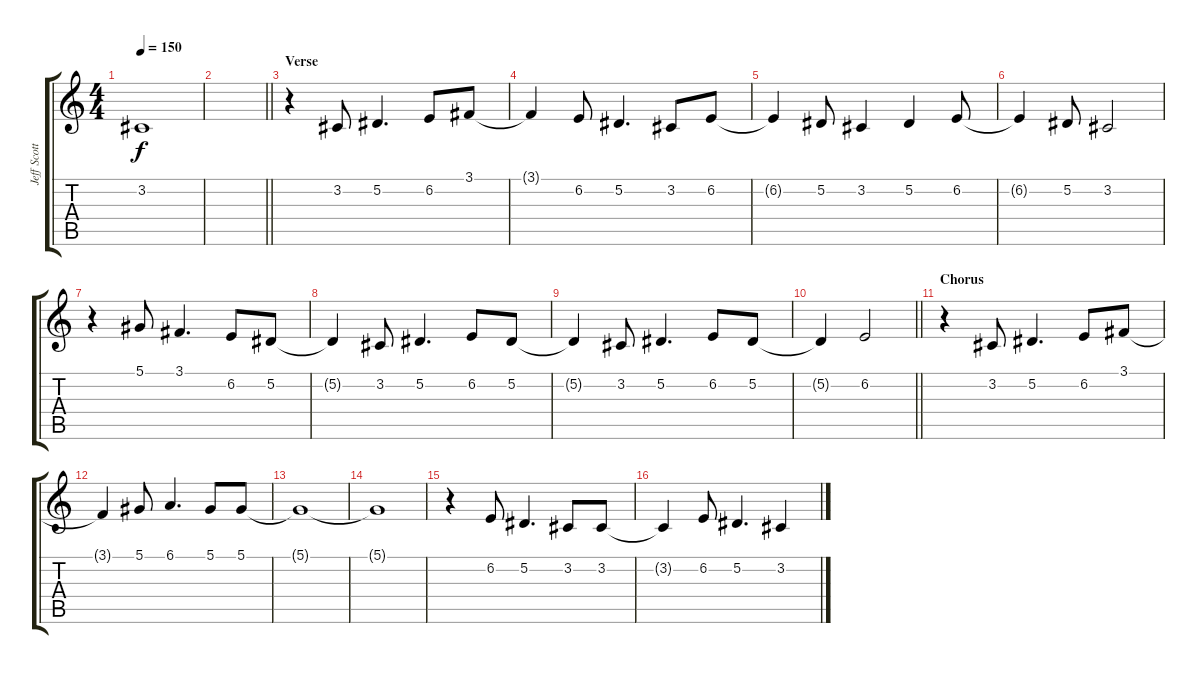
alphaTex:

\track ("Jeff Scott Soto" "Jeff Scott") {instrument lead2sawtooth}
\staff {score tabs}
\tuning (Eb4 Bb3 Gb3 Db3 Ab2 Eb2) {hide}
\ts (4 4)
\tempo 150
\clef g2
\ks c
3.2.1{dy f} |
\barLineRight lightlight
|
\section ("" "Verse")
r.4 3.2.8 5.2.4{d} 6.2.8 3.1.8 |
3.1{t}.4 6.2.8 5.2.4{d} 3.2.8 6.2.8 |
6.2{t}.4 5.2.8 3.2.4 5.2.4 6.2.8 |
6.2{t}.4 5.2.8 3.2.2 |
r.4 5.1.8 3.1.4{d} 6.2.8 5.2.8 |
5.2{t}.4 3.2.8 5.2.4{d} 6.2.8 5.2.8 |
5.2{t}.4 3.2.8 5.2.4{d} 6.2.8 5.2.8 |
\barLineRight lightlight
5.2{t}.4 6.2.2 |
\section ("" "Chorus")
r.4 3.2.8 5.2.4{d} 6.2.8 3.1.8 |
3.1{t}.4 5.1.8 6.1.4{d} 5.1.8 5.1.8 |
5.1{t}.1 |
5.1{t}.1 |
r.4 6.2.8 5.2.4{d} 3.2.8 3.2.8 |
3.2{t}.4 6.2.8 5.2.4{d} 3.2.4
